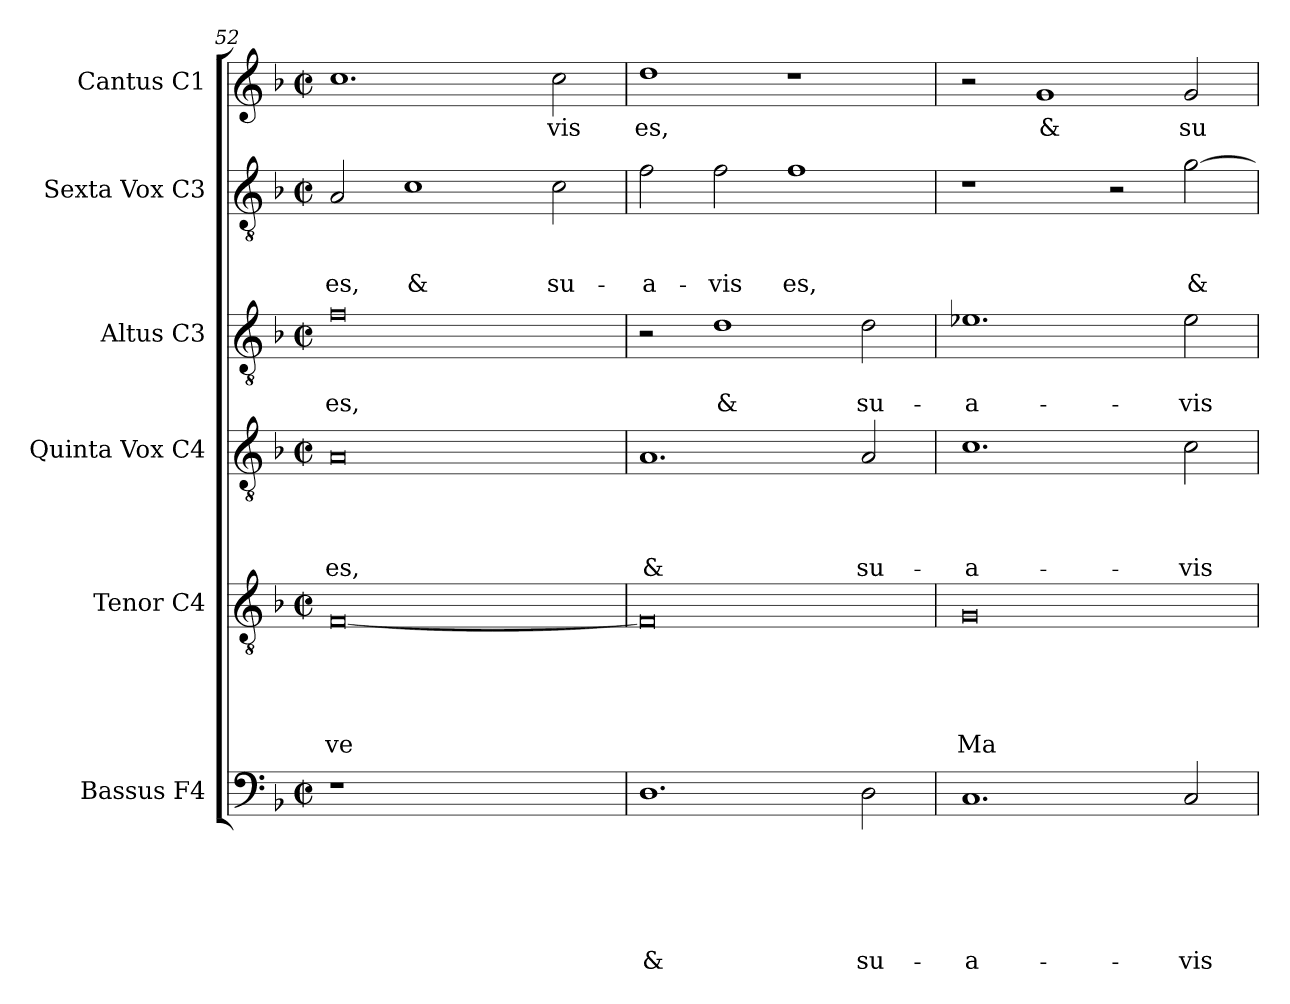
**kern	**text	**text	**text	**text	**text	**text	**kern	**text	**text	**text	**text	**text	**kern	**text	**text	**text	**text	**kern	**text	**text	**kern	**text	**text	**text	**kern	**text
*part6	*part6	*part6	*part6	*part6	*part6	*part6	*part5	*part5	*part5	*part5	*part5	*part5	*part4	*part4	*part4	*part4	*part4	*part3	*part3	*part3	*part2	*part2	*part2	*part2	*part1	*part1
*staff6	*staff6	*staff6	*staff6	*staff6	*staff6	*staff6	*staff5	*staff5	*staff5	*staff5	*staff5	*staff5	*staff4	*staff4	*staff4	*staff4	*staff4	*staff3	*staff3	*staff3	*staff2	*staff2	*staff2	*staff2	*staff1	*staff1
*I"Bassus F4	*	*	*	*	*	*	*I"Tenor C4	*	*	*	*	*	*I"Quinta Vox C4	*	*	*	*	*I"Altus C3	*	*	*I"Sexta Vox C3	*	*	*	*I"Cantus C1	*
*I'B	*	*	*	*	*	*	*I'T	*	*	*	*	*	*	*	*	*	*	*I'A	*	*	*	*	*	*	*I'C	*
*clefF4	*	*	*	*	*	*	*clefGv2	*	*	*	*	*	*clefGv2	*	*	*	*	*clefGv2	*	*	*clefGv2	*	*	*	*clefG2	*
*k[b-]	*	*	*	*	*	*	*k[b-]	*	*	*	*	*	*k[b-]	*	*	*	*	*k[b-]	*	*	*k[b-]	*	*	*	*k[b-]	*
*F:	*	*	*	*	*	*	*F:	*	*	*	*	*	*F:	*	*	*	*	*F:	*	*	*F:	*	*	*	*F:	*
*M2/2	*	*	*	*	*	*	*M2/2	*	*	*	*	*	*M2/2	*	*	*	*	*M2/2	*	*	*M2/2	*	*	*	*M2/2	*
*met(c|)	*	*	*	*	*	*	*met(c|)	*	*	*	*	*	*met(c|)	*	*	*	*	*met(c|)	*	*	*met(c|)	*	*	*	*met(c|)	*
=52	=52	=52	=52	=52	=52	=52	=52	=52	=52	=52	=52	=52	=52	=52	=52	=52	=52	=52	=52	=52	=52	=52	=52	=52	=52	=52
!	!	!	!	!	!	!	!	!	!	!	!	!LO:LY:b	!	!	!	!	!LO:LY:b	!	!	!LO:LY:b	!	!	!	!LO:LY:b	!	!
1r	.	.	.	.	.	.	[0F	.	.	.	.	-ve	0A	.	.	.	es,	0f	.	es,	2A/	.	.	es,	1.cc	.
!	!	!	!	!	!	!	!	!	!	!	!	!	!	!	!	!	!	!	!	!	!	!	!	!LO:LY:b	!	!
.	.	.	.	.	.	.	.	.	.	.	.	.	.	.	.	.	.	.	.	.	1c	.	.	&	.	.
1ryy	.	.	.	.	.	.	.	.	.	.	.	.	.	.	.	.	.	.	.	.	.	.	.	.	.	.
!	!	!	!	!	!	!	!	!	!	!	!	!	!	!	!	!	!	!	!	!	!	!	!	!LO:LY:b	!	!LO:LY:b
.	.	.	.	.	.	.	.	.	.	.	.	.	.	.	.	.	.	.	.	.	2c\	.	.	su-	2cc\	-vis
=53	=53	=53	=53	=53	=53	=53	=53	=53	=53	=53	=53	=53	=53	=53	=53	=53	=53	=53	=53	=53	=53	=53	=53	=53	=53	=53
!	!	!	!	!	!	!LO:LY:b	!	!	!	!	!	!	!	!	!	!	!LO:LY:b	!	!	!	!	!	!	!LO:LY:b	!	!LO:LY:b
1.D	.	.	.	.	.	&	0F]	.	.	.	.	.	1.A	.	.	.	&	2r	.	.	2f\	.	.	-a-	1dd	es,
!	!	!	!	!	!	!	!	!	!	!	!	!	!	!	!	!	!	!	!	!LO:LY:b	!	!	!	!LO:LY:b	!	!
.	.	.	.	.	.	.	.	.	.	.	.	.	.	.	.	.	.	1d	.	&	2f\	.	.	-vis	.	.
!	!	!	!	!	!	!	!	!	!	!	!	!	!	!	!	!	!	!	!	!	!	!	!	!LO:LY:b	!	!
.	.	.	.	.	.	.	.	.	.	.	.	.	.	.	.	.	.	.	.	.	1f	.	.	es,	1r	.
!	!	!	!	!	!	!LO:LY:b	!	!	!	!	!	!	!	!	!	!	!LO:LY:b	!	!	!LO:LY:b	!	!	!	!	!	!
2D\	.	.	.	.	.	su-	.	.	.	.	.	.	2A/	.	.	.	su-	2d\	.	su-	.	.	.	.	.	.
=54	=54	=54	=54	=54	=54	=54	=54	=54	=54	=54	=54	=54	=54	=54	=54	=54	=54	=54	=54	=54	=54	=54	=54	=54	=54	=54
!	!	!	!	!	!	!LO:LY:b	!	!	!	!	!	!LO:LY:b	!	!	!	!	!LO:LY:b	!	!	!LO:LY:b	!	!	!	!	!	!
1.C	.	.	.	.	.	-a-	0G	.	.	.	.	Ma-	1.c	.	.	.	-a-	1.e-X	.	-a-	1r	.	.	.	2r	.
!	!	!	!	!	!	!	!	!	!	!	!	!	!	!	!	!	!	!	!	!	!	!	!	!	!	!LO:LY:b
.	.	.	.	.	.	.	.	.	.	.	.	.	.	.	.	.	.	.	.	.	.	.	.	.	1g	&
.	.	.	.	.	.	.	.	.	.	.	.	.	.	.	.	.	.	.	.	.	2r	.	.	.	.	.
!	!	!	!	!	!	!LO:LY:b	!	!	!	!	!	!	!	!	!	!	!LO:LY:b	!	!	!LO:LY:b	!	!	!	!LO:LY:b	!	!LO:LY:b
2C/	.	.	.	.	.	-vis	.	.	.	.	.	.	2c\	.	.	.	-vis	2e-\	.	-vis	[2g\	.	.	&	2g/	su-
=	=	=	=	=	=	=	=	=	=	=	=	=	=	=	=	=	=	=	=	=	=	=	=	=	=	=
*-	*-	*-	*-	*-	*-	*-	*-	*-	*-	*-	*-	*-	*-	*-	*-	*-	*-	*-	*-	*-	*-	*-	*-	*-	*-	*-
